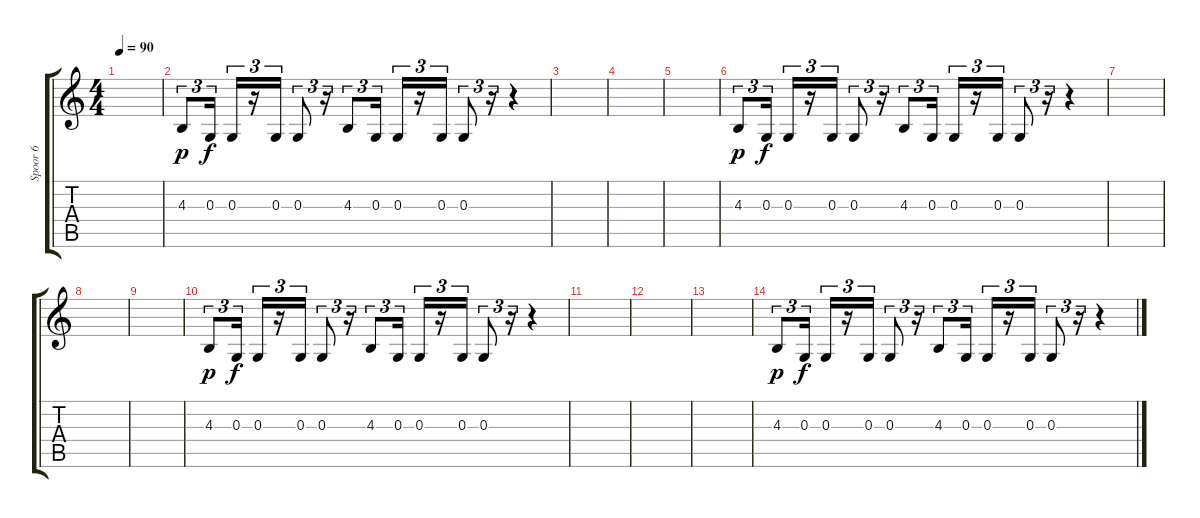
\track ("Spoor 6" "Spoor 6") {instrument synthvoice}
\staff {score tabs}
\tuning (E4 B3 G3 D3 A2 E2) {hide}
\ts (4 4)
\tempo 90
\clef g2
\ks c
|
4.3.8{tu (3 2) dy p} 0.3.16{tu (3 2) dy f} 0.3.16{tu (3 2)} r.16{tu (3 2)} 0.3.16{tu (3 2)} 0.3.8{tu (3 2)} r.16{tu (3 2)} 4.3.8{tu (3 2)} 0.3.16{tu (3 2)} 0.3.16{tu (3 2)} r.16{tu (3 2)} 0.3.16{tu (3 2)} 0.3.8{tu (3 2)} r.16{tu (3 2)} r.4 |
|
|
|
4.3.8{tu (3 2) dy p} 0.3.16{tu (3 2) dy f} 0.3.16{tu (3 2)} r.16{tu (3 2)} 0.3.16{tu (3 2)} 0.3.8{tu (3 2)} r.16{tu (3 2)} 4.3.8{tu (3 2)} 0.3.16{tu (3 2)} 0.3.16{tu (3 2)} r.16{tu (3 2)} 0.3.16{tu (3 2)} 0.3.8{tu (3 2)} r.16{tu (3 2)} r.4 |
|
|
|
4.3.8{tu (3 2) dy p} 0.3.16{tu (3 2) dy f} 0.3.16{tu (3 2)} r.16{tu (3 2)} 0.3.16{tu (3 2)} 0.3.8{tu (3 2)} r.16{tu (3 2)} 4.3.8{tu (3 2)} 0.3.16{tu (3 2)} 0.3.16{tu (3 2)} r.16{tu (3 2)} 0.3.16{tu (3 2)} 0.3.8{tu (3 2)} r.16{tu (3 2)} r.4 |
|
|
|
4.3.8{tu (3 2) dy p} 0.3.16{tu (3 2) dy f} 0.3.16{tu (3 2)} r.16{tu (3 2)} 0.3.16{tu (3 2)} 0.3.8{tu (3 2)} r.16{tu (3 2)} 4.3.8{tu (3 2)} 0.3.16{tu (3 2)} 0.3.16{tu (3 2)} r.16{tu (3 2)} 0.3.16{tu (3 2)} 0.3.8{tu (3 2)} r.16{tu (3 2)} r.4
